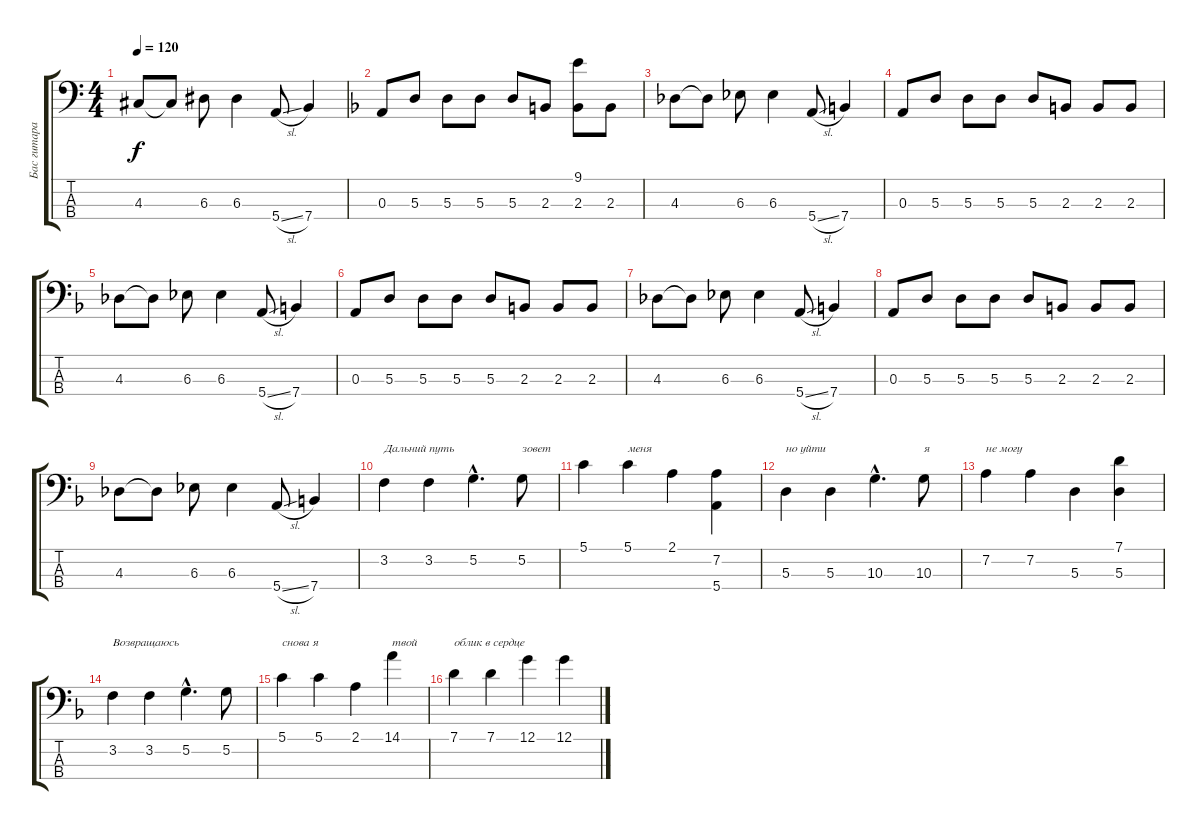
\track ("Бас гитара" "Бас гитара") {instrument acousticguitarnylon}
\staff {score tabs}
\tuning (G2 D2 A1 E1) {hide}
\ts (4 4)
\tempo 120
\clef f4
\ks c
4.3.8{dy f} 4.3{t}.8 6.3.8 6.3.4 5.4{sl}.8 7.4.4 |
\ks f
0.3.8 5.3.8 5.3.8 5.3.8 5.3.8 2.3.8 (9.1 2.3).8 2.3.8 |
4.3.8 4.3{t}.8 6.3.8 6.3.4 5.4{sl}.8 7.4.4 |
0.3.8 5.3.8 5.3.8 5.3.8 5.3.8 2.3.8 2.3.8 2.3.8 |
4.3.8 4.3{t}.8 6.3.8 6.3.4 5.4{sl}.8 7.4.4 |
0.3.8 5.3.8 5.3.8 5.3.8 5.3.8 2.3.8 2.3.8 2.3.8 |
4.3.8 4.3{t}.8 6.3.8 6.3.4 5.4{sl}.8 7.4.4 |
0.3.8 5.3.8 5.3.8 5.3.8 5.3.8 2.3.8 2.3.8 2.3.8 |
4.3.8 4.3{t}.8 6.3.8 6.3.4 5.4{sl}.8 7.4.4 |
3.2.4{txt "Дальний путь" volume 15} 3.2.4 5.2{hac}.4{d} 5.2.8{txt "зовет"} |
5.1.4 5.1.4{txt "меня"} 2.1.4 (7.2 5.4).4 |
5.3.4{txt "но уйти"} 5.3.4 10.3{hac}.4{d} 10.3.8{txt "я"} |
7.2.4{txt "не могу"} 7.2.4 5.3.4 (7.1 5.3).4 |
3.2.4{txt "Возвращаюсь" volume 15} 3.2.4 5.2{hac}.4{d} 5.2.8 |
5.1.4{txt "снова я"} 5.1.4 2.1.4 14.1.4{txt "твой"} |
7.1.4{txt "облик в сердце"} 7.1.4 12.1.4 12.1.4
